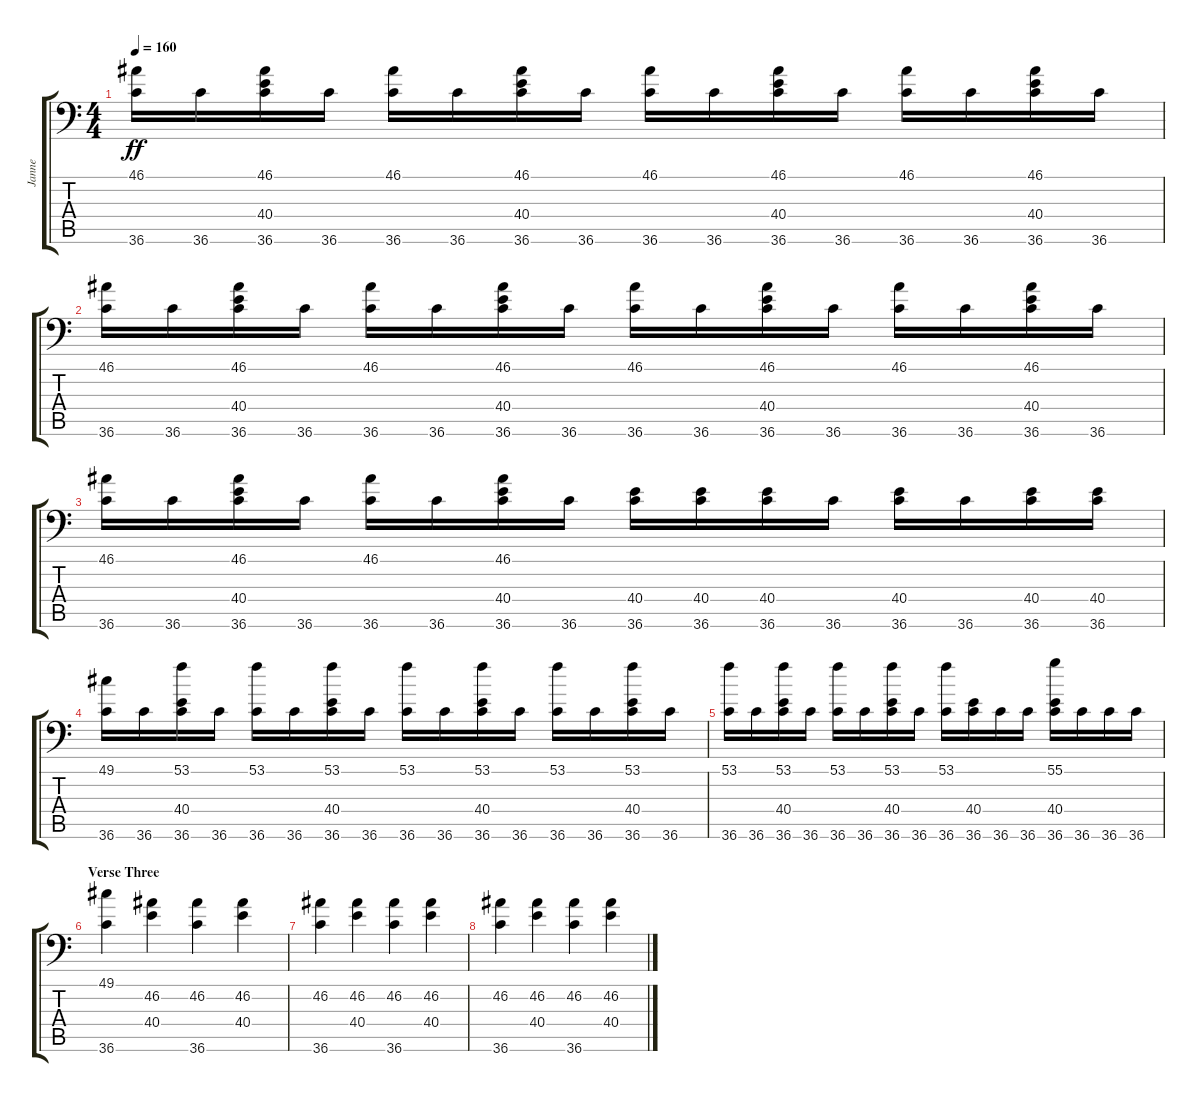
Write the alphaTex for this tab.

\track ("Janne" "Janne") {instrument acousticgrandpiano}
\staff {score tabs}
\tuning (C-1 C-1 C-1 C-1 C-1 C-1) {hide}
\ts (4 4)
\tempo 160
\clef f4
\ks c
(46.1 36.6).16{dy ff} 36.6.16 (46.1 40.4 36.6).16 36.6.16 (46.1 36.6).16 36.6.16 (46.1 40.4 36.6).16 36.6.16 (46.1 36.6).16 36.6.16 (46.1 40.4 36.6).16 36.6.16 (46.1 36.6).16 36.6.16 (46.1 40.4 36.6).16 36.6.16 |
(46.1 36.6).16 36.6.16 (46.1 40.4 36.6).16 36.6.16 (46.1 36.6).16 36.6.16 (46.1 40.4 36.6).16 36.6.16 (46.1 36.6).16 36.6.16 (46.1 40.4 36.6).16 36.6.16 (46.1 36.6).16 36.6.16 (46.1 40.4 36.6).16 36.6.16 |
(46.1 36.6).16 36.6.16 (46.1 40.4 36.6).16 36.6.16 (46.1 36.6).16 36.6.16 (46.1 40.4 36.6).16 36.6.16 (40.4 36.6).16 (40.4 36.6).16 (40.4 36.6).16 36.6.16 (40.4 36.6).16 36.6.16 (40.4 36.6).16 (40.4 36.6).16 |
(49.1 36.6).16 36.6.16 (53.1 40.4 36.6).16 36.6.16 (53.1 36.6).16 36.6.16 (53.1 40.4 36.6).16 36.6.16 (53.1 36.6).16 36.6.16 (53.1 40.4 36.6).16 36.6.16 (53.1 36.6).16 36.6.16 (53.1 40.4 36.6).16 36.6.16 |
(53.1 36.6).16 36.6.16 (53.1 40.4 36.6).16 36.6.16 (53.1 36.6).16 36.6.16 (53.1 40.4 36.6).16 36.6.16 (53.1 36.6).16 (40.4 36.6).16 36.6.16 36.6.16 (55.1 40.4 36.6).16 36.6.16 36.6.16 36.6.16 |
\section ("" "Verse Three")
(49.1 36.6).4 (46.2 40.4).4 (46.2 36.6).4 (46.2 40.4).4 |
(46.2 36.6).4 (46.2 40.4).4 (46.2 36.6).4 (46.2 40.4).4 |
(46.2 36.6).4 (46.2 40.4).4 (46.2 36.6).4 (46.2 40.4).4
